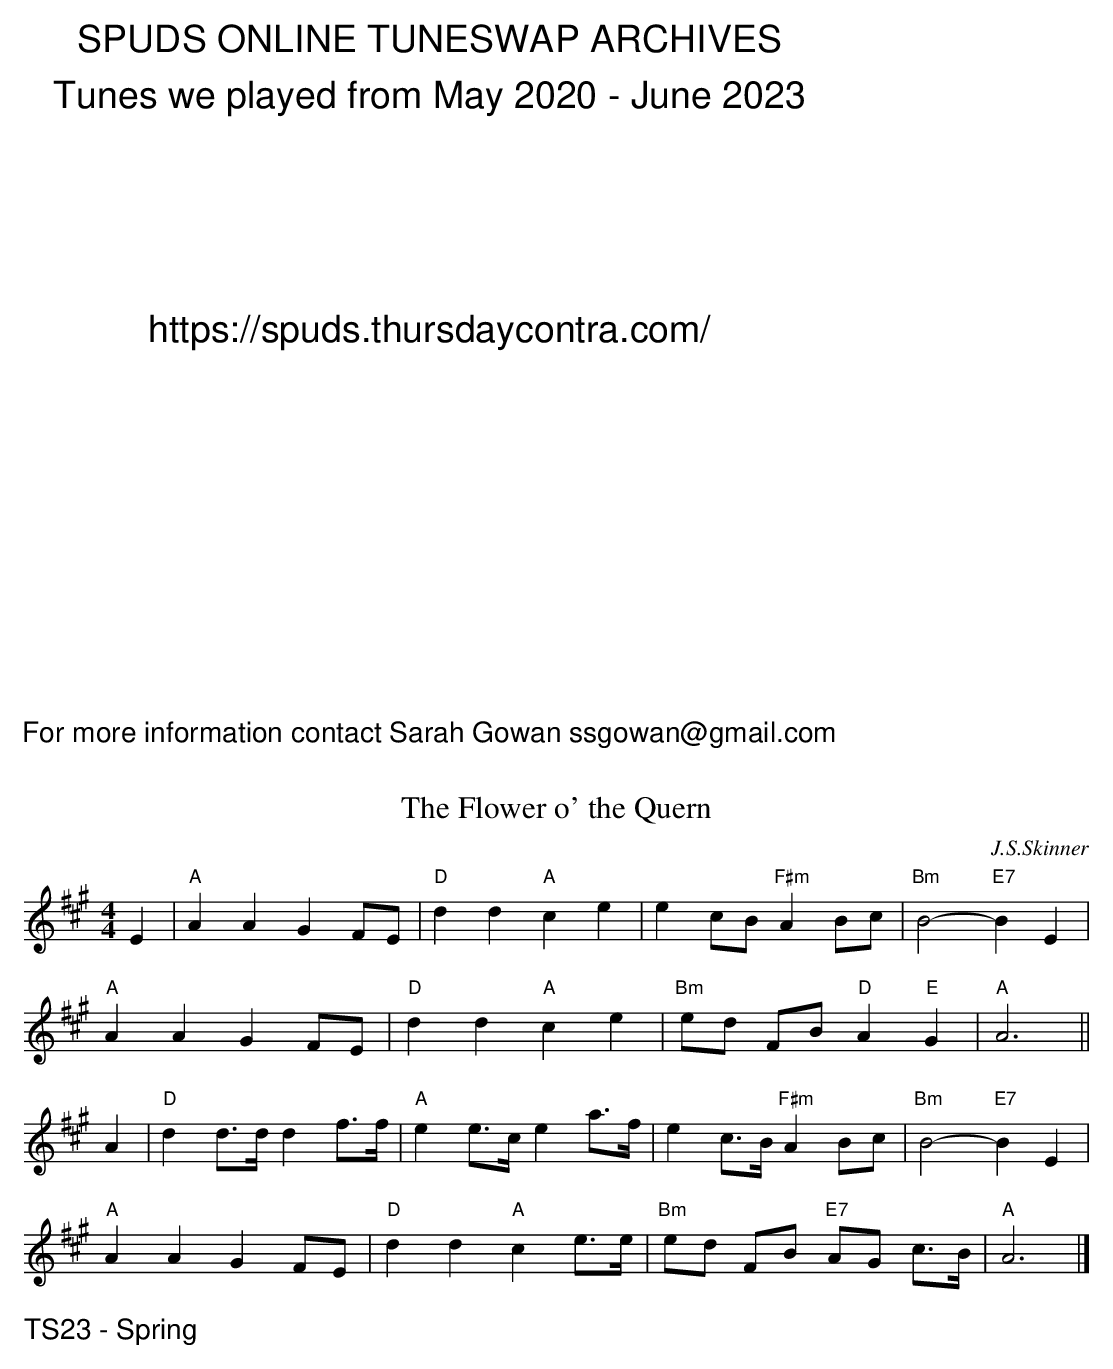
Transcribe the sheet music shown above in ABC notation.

X:1
T: Flower o' the Quern, The
C: J.S.Skinner
M: 4/4
L: 1/8
K: A
E2 \
| "A"A2 A2 G2 FE | "D"d2 d2 "A"c2 e2 | e2 cB "F#m"A2 Bc | "Bm"B4- "E7"B2 E2|
"A"A2 A2 G2 FE | "D"d2 d2 "A"c2 e2 | "Bm"ed FB "D"A2 "E"G2 | "A"A6 ||
A2 \
| "D"d2 d>d d2 f>f | "A"e2 e>c e2 a>f | e2 c>B "F#m"A2 Bc | "Bm"B4- "E7"B2 E2|
"A"A2 A2 G2 FE | "D"d2 d2 "A"c2 e>e | "Bm"ed FB "E7"AG c>B | "A"A6 |]
